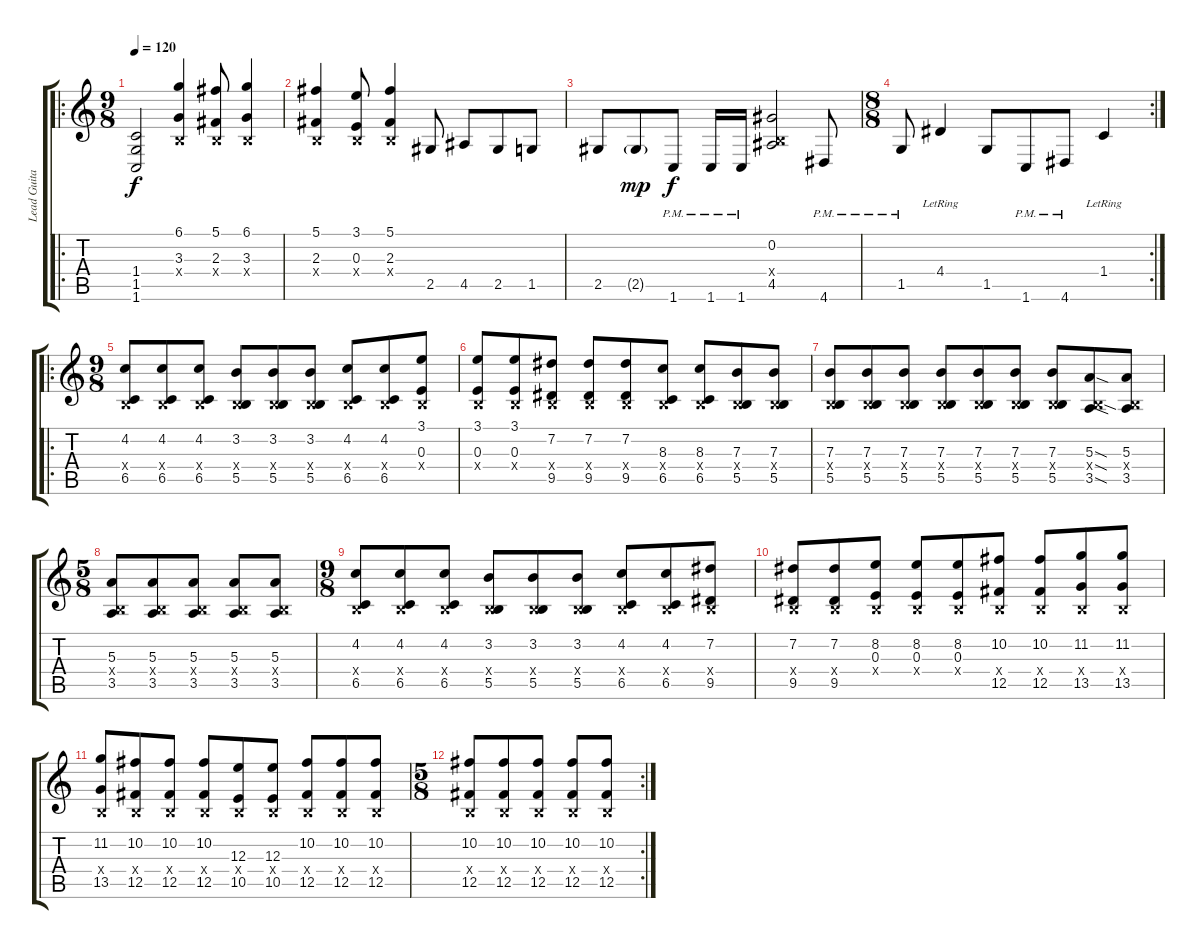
\track ("Lead Guitar 2" "Lead Guita") {instrument distortionguitar}
\staff {score tabs}
\tuning (Db4 Ab3 E3 B2 Gb2 B1) {hide}
\ro
\ts (9 8)
\tempo 120
\clef g2
\ks c
(1.4 1.5 1.6).2{dy f} (6.1 3.3 0.4{x}).4 (5.1 2.3 0.4{x}).8 (6.1 3.3 0.4{x}).4 |
(5.1 2.3 0.4{x}).4 (3.1 0.3 0.4{x}).8 (5.1 2.3 0.4{x}).4 2.5.8 4.5.8 2.5.8 1.5.8 |
2.5.8 2.5{g}.8{dy mp} 1.6{pm}.8{dy f} 1.6{pm}.16 1.6{pm}.16 (0.2 0.4{x} 4.5).2 4.6{pm}.8 |
\rc 2
\ts (8 8)
1.5{pm}.8 4.4{lr}.4 1.5.8 1.6{pm}.8 4.6{pm}.8 1.4{lr}.4 |
\ro
\ts (9 8)
(4.2 0.4{x} 6.5).8 (4.2 0.4{x} 6.5).8 (4.2 0.4{x} 6.5).8 (3.2 0.4{x} 5.5).8 (3.2 0.4{x} 5.5).8 (3.2 0.4{x} 5.5).8 (4.2 0.4{x} 6.5).8 (4.2 0.4{x} 6.5).8 (3.1 0.3 0.4{x}).8 |
(3.1 0.3 0.4{x}).8 (3.1 0.3 0.4{x}).8 (7.2 0.4{x} 9.5).8 (7.2 0.4{x} 9.5).8 (7.2 0.4{x} 9.5).8 (8.3 0.4{x} 6.5).8 (8.3 0.4{x} 6.5).8 (7.3 0.4{x} 5.5).8 (7.3 0.4{x} 5.5).8 |
(7.3 0.4{x} 5.5).8 (7.3 0.4{x} 5.5).8 (7.3 0.4{x} 5.5).8 (7.3 0.4{x} 5.5).8 (7.3 0.4{x} 5.5).8 (7.3 0.4{x} 5.5).8 (7.3 0.4{x} 5.5).8 (5.3{sod} 0.4{sod x} 3.5{sod}).8 (5.3 0.4{x} 3.5).8 |
\ts (5 8)
(5.3 0.4{x} 3.5).8 (5.3 0.4{x} 3.5).8 (5.3 0.4{x} 3.5).8 (5.3 0.4{x} 3.5).8 (5.3 0.4{x} 3.5).8 |
\ts (9 8)
(4.2 0.4{x} 6.5).8 (4.2 0.4{x} 6.5).8 (4.2 0.4{x} 6.5).8 (3.2 0.4{x} 5.5).8 (3.2 0.4{x} 5.5).8 (3.2 0.4{x} 5.5).8 (4.2 0.4{x} 6.5).8 (4.2 0.4{x} 6.5).8 (7.2 0.4{x} 9.5).8 |
(7.2 0.4{x} 9.5).8 (7.2 0.4{x} 9.5).8 (8.2 0.3 0.4{x}).8 (8.2 0.3 0.4{x}).8 (8.2 0.3 0.4{x}).8 (10.2 0.4{x} 12.5).8 (10.2 0.4{x} 12.5).8 (11.2 0.4{x} 13.5).8 (11.2 0.4{x} 13.5).8 |
(11.2 0.4{x} 13.5).8 (10.2 0.4{x} 12.5).8 (10.2 0.4{x} 12.5).8 (10.2 0.4{x} 12.5).8 (12.3 0.4{x} 10.5).8 (12.3 0.4{x} 10.5).8 (10.2 0.4{x} 12.5).8 (10.2 0.4{x} 12.5).8 (10.2 0.4{x} 12.5).8 |
\rc 2
\ts (5 8)
(10.2 0.4{x} 12.5).8 (10.2 0.4{x} 12.5).8 (10.2 0.4{x} 12.5).8 (10.2 0.4{x} 12.5).8 (10.2 0.4{x} 12.5).8
